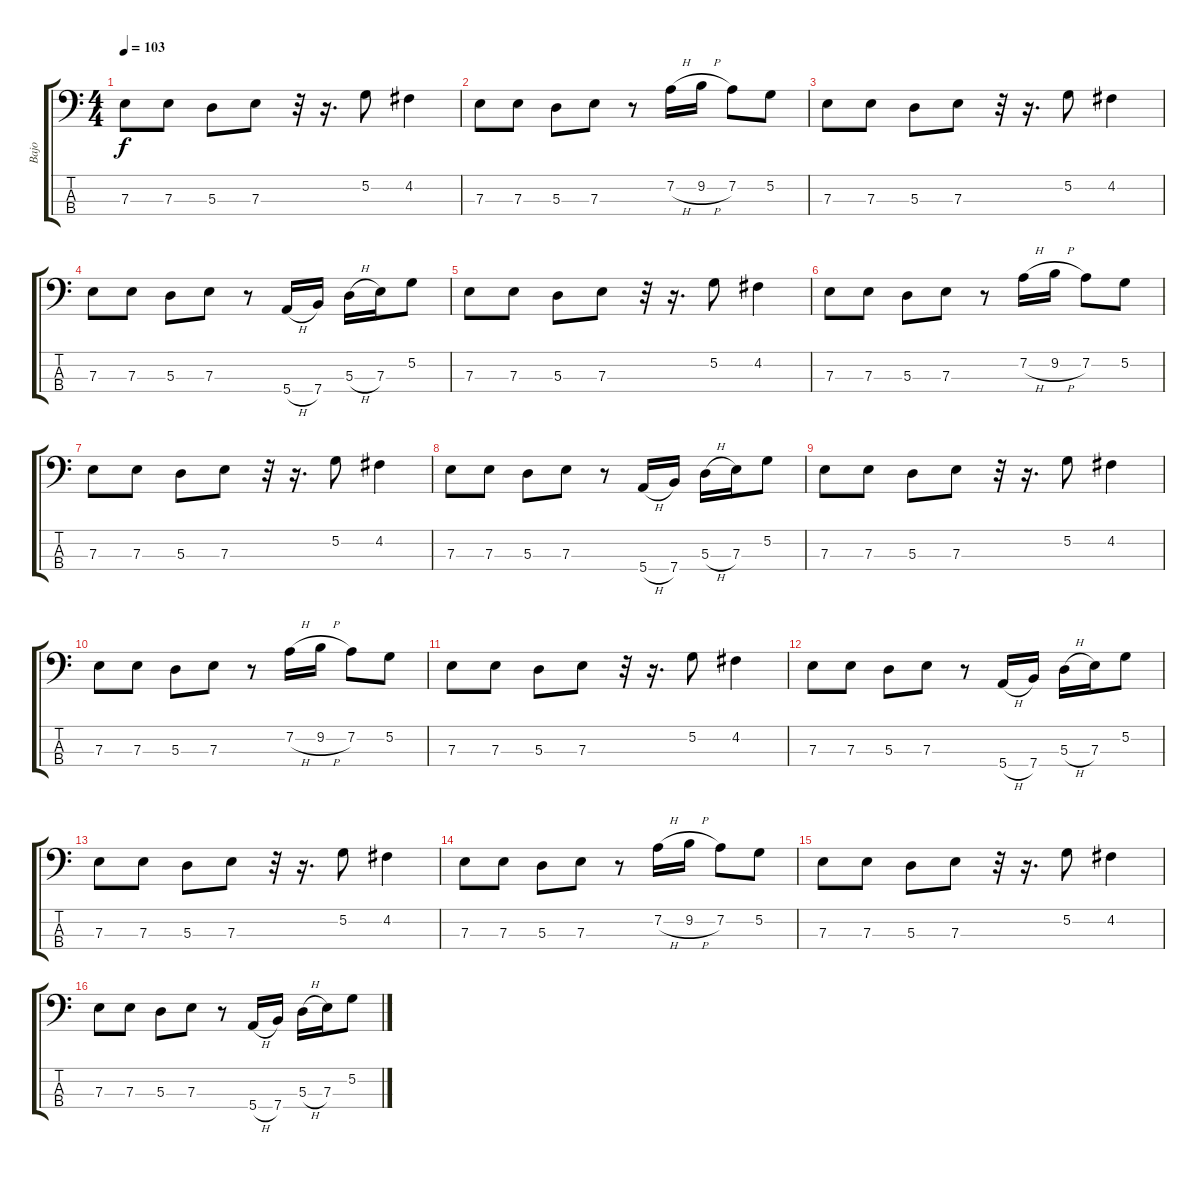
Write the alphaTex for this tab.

\track ("Bajo" "Bajo") {instrument electricbassfinger}
\staff {score tabs}
\tuning (G2 D2 A1 E1) {hide}
\ts (4 4)
\tempo 103
\clef f4
\ks c
7.3.8{dy f instrument electricbassfinger} 7.3.8 5.3.8 7.3.8 r.32 r.16{d} 5.2.8 4.2.4 |
7.3.8 7.3.8 5.3.8 7.3.8 r.8 7.2{h}.16 9.2{h}.16 7.2.8 5.2.8 |
7.3.8 7.3.8 5.3.8 7.3.8 r.32 r.16{d} 5.2.8 4.2.4 |
7.3.8 7.3.8 5.3.8 7.3.8 r.8 5.4{h}.16 7.4.16 5.3{h}.16 7.3.16 5.2.8 |
7.3.8 7.3.8 5.3.8 7.3.8 r.32 r.16{d} 5.2.8 4.2.4 |
7.3.8 7.3.8 5.3.8 7.3.8 r.8 7.2{h}.16 9.2{h}.16 7.2.8 5.2.8 |
7.3.8 7.3.8 5.3.8 7.3.8 r.32 r.16{d} 5.2.8 4.2.4 |
7.3.8 7.3.8 5.3.8 7.3.8 r.8 5.4{h}.16 7.4.16 5.3{h}.16 7.3.16 5.2.8 |
7.3.8 7.3.8 5.3.8 7.3.8 r.32 r.16{d} 5.2.8 4.2.4 |
7.3.8 7.3.8 5.3.8 7.3.8 r.8 7.2{h}.16 9.2{h}.16 7.2.8 5.2.8 |
7.3.8 7.3.8 5.3.8 7.3.8 r.32 r.16{d} 5.2.8 4.2.4 |
7.3.8 7.3.8 5.3.8 7.3.8 r.8 5.4{h}.16 7.4.16 5.3{h}.16 7.3.16 5.2.8 |
7.3.8 7.3.8 5.3.8 7.3.8 r.32 r.16{d} 5.2.8 4.2.4 |
7.3.8 7.3.8 5.3.8 7.3.8 r.8 7.2{h}.16 9.2{h}.16 7.2.8 5.2.8 |
7.3.8 7.3.8 5.3.8 7.3.8 r.32 r.16{d} 5.2.8 4.2.4 |
7.3.8 7.3.8 5.3.8 7.3.8 r.8 5.4{h}.16 7.4.16 5.3{h}.16 7.3.16 5.2.8
